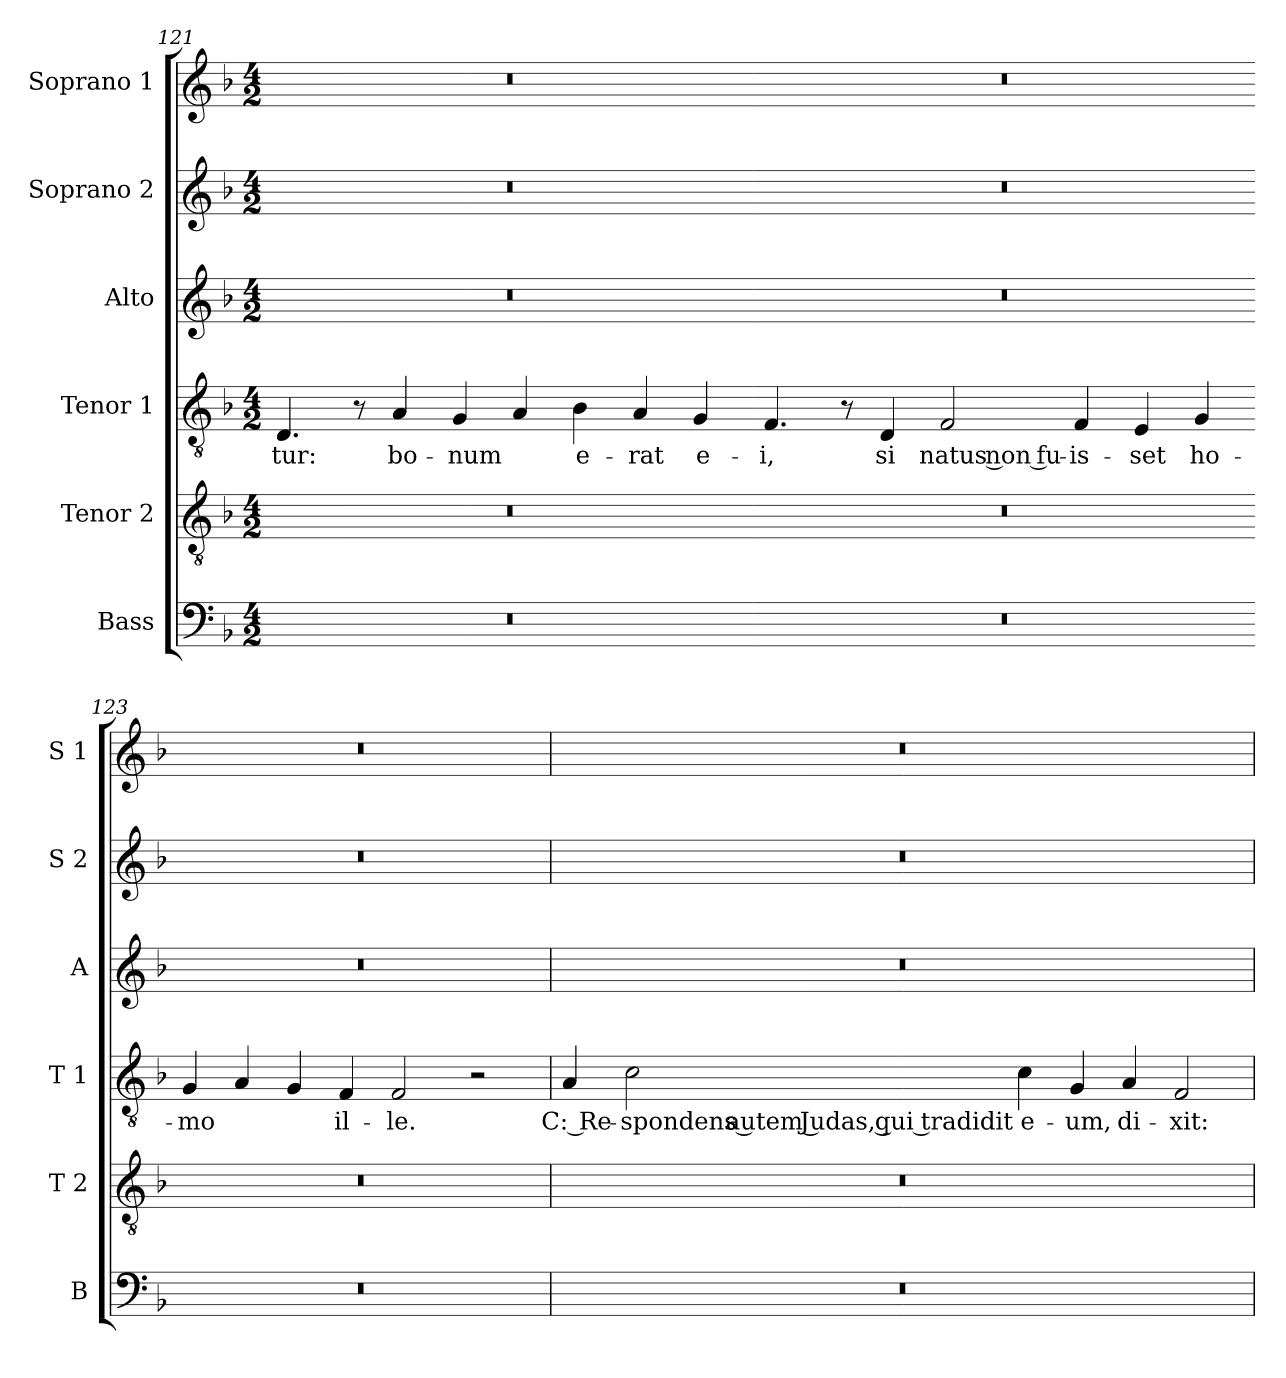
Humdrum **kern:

**kern	**kern	**kern	**text	**kern	**kern	**kern
*part6	*part5	*part4	*part4	*part3	*part2	*part1
*staff6	*staff5	*staff4	*staff4	*staff3	*staff2	*staff1
*I"Bass	*I"Tenor 2	*I"Tenor 1	*	*I"Alto	*I"Soprano 2	*I"Soprano 1
*I'B	*I'T 2	*I'T 1	*	*I'A	*I'S 2	*I'S 1
!!LO:LB:g=z
*clefF4	*clefGv2	*clefGv2	*	*clefG2	*clefG2	*clefG2
*k[b-]	*k[b-]	*k[b-]	*	*k[b-]	*k[b-]	*k[b-]
*F:	*F:	*F:	*	*F:	*F:	*F:
*M4/2	*M4/2	*M4/2	*	*M4/2	*M4/2	*M4/2
=121	=121	=121	=121	=121	=121	=121
!	!	!	!LO:LY:b	!	!	!
0r	0r	4.D/	-tur:	0r	0r	0r
.	.	8r	.	.	.	.
!	!	!	!LO:LY:b	!	!	!
.	.	4A/	bo-	.	.	.
!	!	!	!LO:LY:b	!	!	!
.	.	4G/	-num	.	.	.
.	.	4A/	.	.	.	.
!	!	!	!LO:LY:b	!	!	!
.	.	4B-\	e-	.	.	.
!	!	!	!LO:LY:b	!	!	!
.	.	4A/	-rat	.	.	.
!	!	!	!LO:LY:b	!	!	!
.	.	4G/	e-	.	.	.
=122-	=122-	=122-	=122-	=122-	=122-	=122-
!	!	!	!LO:LY:b	!	!	!
0r	0r	4.F/	-i,	0r	0r	0r
.	.	8r	.	.	.	.
!	!	!	!LO:LY:b	!	!	!
.	.	4D/	si	.	.	.
!	!	!	!LO:LY:b	!	!	!
.	.	2F/	natus non fu-	.	.	.
!	!	!	!LO:LY:b	!	!	!
.	.	4F/	-is-	.	.	.
!	!	!	!LO:LY:b	!	!	!
.	.	4E/	-set	.	.	.
!	!	!	!LO:LY:b	!	!	!
.	.	4G/	ho-	.	.	.
=123-	=123-	=123-	=123-	=123-	=123-	=123-
!	!	!	!LO:LY:b	!	!	!
0r	0r	4G/	-mo	0r	0r	0r
.	.	4A/	.	.	.	.
.	.	4G/	.	.	.	.
!	!	!	!LO:LY:b	!	!	!
.	.	4F/	il-	.	.	.
!	!	!	!LO:LY:b	!	!	!
.	.	2F/	-le.	.	.	.
.	.	2r	.	.	.	.
!!LO:LB:g=z
=124	=124	=124	=124	=124	=124	=124
!	!	!	!LO:LY:b	!	!	!
0r	0r	4A/	C: Re-	0r	0r	0r
!	!	!	!LO:LY:b	!	!	!
.	.	2c\	-spondens autem Judas, qui tradidit	.	.	.
!	!	!	!LO:LY:b	!	!	!
.	.	4c\	e-	.	.	.
!	!	!	!LO:LY:b	!	!	!
.	.	4G/	-um,	.	.	.
!	!	!	!LO:LY:b	!	!	!
.	.	4A/	di-	.	.	.
!	!	!	!LO:LY:b	!	!	!
.	.	2F/	-xit:	.	.	.
=	=	=	=	=	=	=
*-	*-	*-	*-	*-	*-	*-
